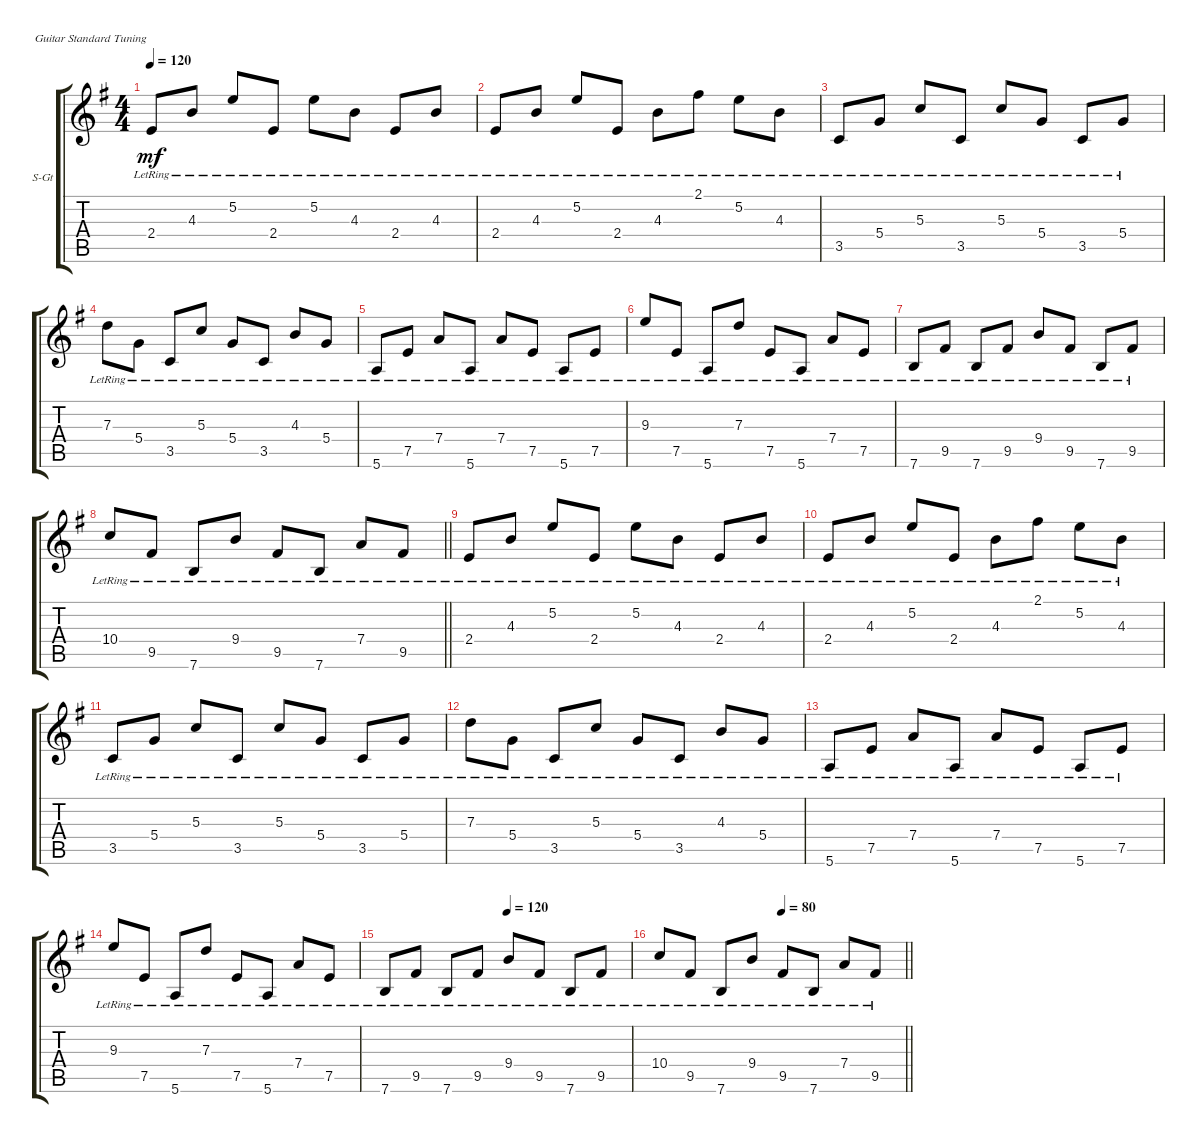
\bracketExtendMode groupsimilarinstruments
\firstSystemTrackNameOrientation horizontal
\otherSystemsTrackNameOrientation horizontal
\track ("guitar acoustic (Artur Potemkin)" "S-Gt") {instrument acousticguitarsteel}
\staff {score tabs}
\tuning (E4 B3 G3 D3 A2 E2)
\ts (4 4)
\tempo 120
\clef g2
\ks eminor
2.4{lr}.8{dy mf} 4.3{lr}.8 5.2{lr}.8 2.4{lr}.8 5.2{lr}.8 4.3{lr}.8 2.4{lr}.8 4.3{lr}.8 |
2.4{lr}.8 4.3{lr}.8 5.2{lr}.8 2.4{lr}.8 4.3{lr}.8 2.1{lr}.8 5.2{lr}.8 4.3{lr}.8 |
3.5{lr}.8 5.4{lr}.8 5.3{lr}.8 3.5{lr}.8 5.3{lr}.8 5.4{lr}.8 3.5{lr}.8 5.4{lr}.8 |
7.3{lr}.8 5.4{lr}.8 3.5{lr}.8 5.3{lr}.8 5.4{lr}.8 3.5{lr}.8 4.3{lr}.8 5.4{lr}.8 |
5.6{lr}.8 7.5{lr}.8 7.4{lr}.8 5.6{lr}.8 7.4{lr}.8 7.5{lr}.8 5.6{lr}.8 7.5{lr}.8 |
9.3{lr}.8 7.5{lr}.8 5.6{lr}.8 7.3{lr}.8 7.5{lr}.8 5.6{lr}.8 7.4{lr}.8 7.5{lr}.8 |
7.6{lr}.8 9.5{lr}.8 7.6{lr}.8 9.5{lr}.8 9.4{lr}.8 9.5{lr}.8 7.6{lr}.8 9.5{lr}.8 |
\barLineRight lightlight
10.4{lr}.8 9.5{lr}.8 7.6{lr}.8 9.4{lr}.8 9.5{lr}.8 7.6{lr}.8 7.4{lr}.8 9.5{lr}.8 |
2.4{lr}.8 4.3{lr}.8 5.2{lr}.8 2.4{lr}.8 5.2{lr}.8 4.3{lr}.8 2.4{lr}.8 4.3{lr}.8 |
2.4{lr}.8 4.3{lr}.8 5.2{lr}.8 2.4{lr}.8 4.3{lr}.8 2.1{lr}.8 5.2{lr}.8 4.3{lr}.8 |
3.5{lr}.8 5.4{lr}.8 5.3{lr}.8 3.5{lr}.8 5.3{lr}.8 5.4{lr}.8 3.5{lr}.8 5.4{lr}.8 |
7.3{lr}.8 5.4{lr}.8 3.5{lr}.8 5.3{lr}.8 5.4{lr}.8 3.5{lr}.8 4.3{lr}.8 5.4{lr}.8 |
5.6{lr}.8 7.5{lr}.8 7.4{lr}.8 5.6{lr}.8 7.4{lr}.8 7.5{lr}.8 5.6{lr}.8 7.5{lr}.8 |
9.3{lr}.8 7.5{lr}.8 5.6{lr}.8 7.3{lr}.8 7.5{lr}.8 5.6{lr}.8 7.4{lr}.8 7.5{lr}.8 |
\tempo (120 0.5)
7.6{lr}.8 9.5{lr}.8 7.6{lr}.8 9.5{lr}.8 9.4{lr}.8 9.5{lr}.8 7.6{lr}.8 9.5{lr}.8 |
\tempo (80 0.5)
\barLineRight lightlight
10.4{lr}.8 9.5{lr}.8 7.6{lr}.8 9.4{lr}.8 9.5{lr}.8 7.6{lr}.8 7.4{lr}.8 9.5{lr}.8
